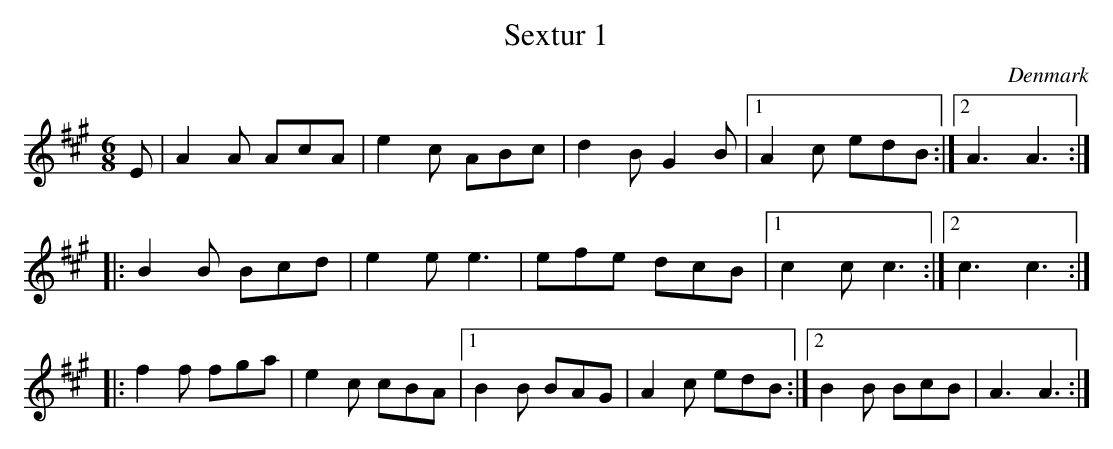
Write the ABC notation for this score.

X:1
T:Sextur 1
M:6/8
O:Denmark
K:A major
E | A2A AcA | e2c ABc | d2BG2B \
|1 A2c edB :|2 A3A3 :|
|: \
B2B Bcd | e2ee3 | efe dcB |1 c2cc3 :|2 c3c3 :|
|:\
f2f fga | e2c cBA |1 B2B BAG | A2c edB :|2\
B2B BcB | A3 A3 :|
